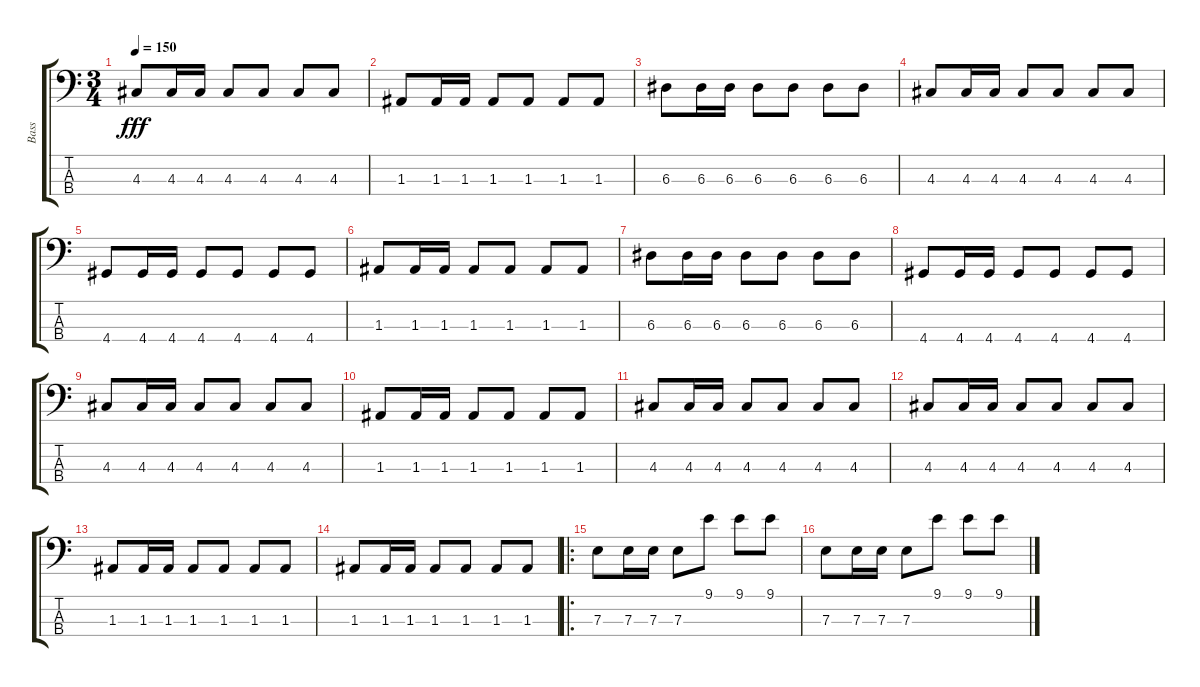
\track ("Bass" "Bass") {instrument electricbassfinger}
\staff {score tabs}
\tuning (G2 D2 A1 E1) {hide}
\ts (3 4)
\tempo 150
\clef f4
\ks c
4.3.8{dy fff} 4.3.16 4.3.16 4.3.8 4.3.8 4.3.8 4.3.8 |
1.3.8 1.3.16 1.3.16 1.3.8 1.3.8 1.3.8 1.3.8 |
6.3.8 6.3.16 6.3.16 6.3.8 6.3.8 6.3.8 6.3.8 |
4.3.8 4.3.16 4.3.16 4.3.8 4.3.8 4.3.8 4.3.8 |
4.4.8 4.4.16 4.4.16 4.4.8 4.4.8 4.4.8 4.4.8 |
1.3.8 1.3.16 1.3.16 1.3.8 1.3.8 1.3.8 1.3.8 |
6.3.8 6.3.16 6.3.16 6.3.8 6.3.8 6.3.8 6.3.8 |
4.4.8 4.4.16 4.4.16 4.4.8 4.4.8 4.4.8 4.4.8 |
4.3.8 4.3.16 4.3.16 4.3.8 4.3.8 4.3.8 4.3.8 |
1.3.8 1.3.16 1.3.16 1.3.8 1.3.8 1.3.8 1.3.8 |
4.3.8 4.3.16 4.3.16 4.3.8 4.3.8 4.3.8 4.3.8 |
4.3.8 4.3.16 4.3.16 4.3.8 4.3.8 4.3.8 4.3.8 |
1.3.8 1.3.16 1.3.16 1.3.8 1.3.8 1.3.8 1.3.8 |
1.3.8 1.3.16 1.3.16 1.3.8 1.3.8 1.3.8 1.3.8 |
\ro
7.3.8 7.3.16 7.3.16 7.3.8 9.1.8 9.1.8 9.1.8 |
7.3.8 7.3.16 7.3.16 7.3.8 9.1.8 9.1.8 9.1.8
